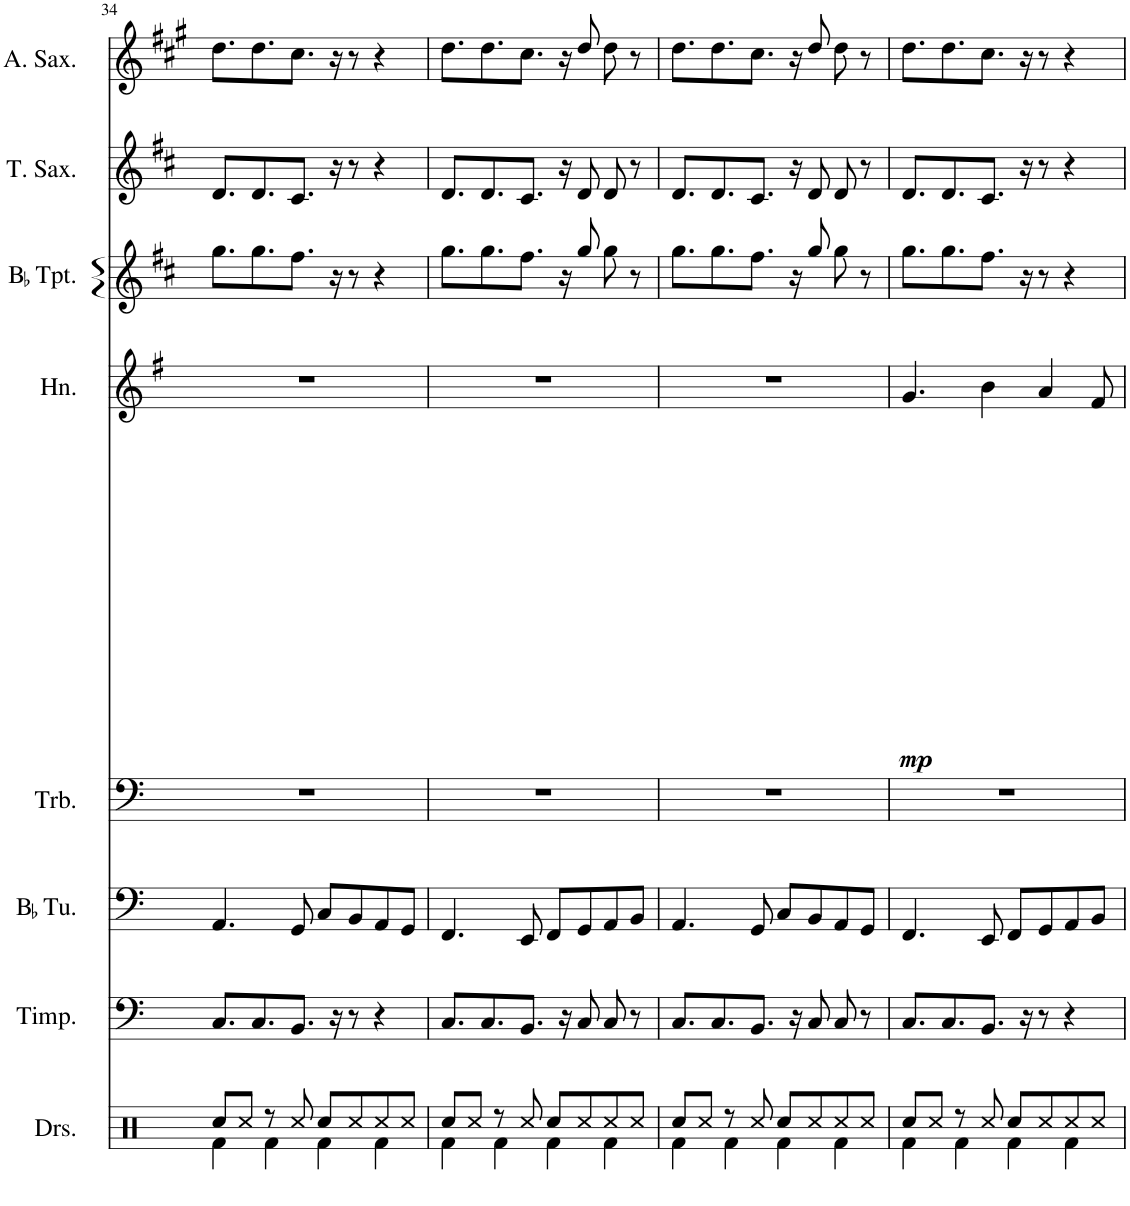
**kern	**kern	**kern	**kern	**kern	**dynam	**kern	**kern	**kern
*part8	*part7	*part6	*part5	*part4	*part4	*part3	*part2	*part1
*staff8	*staff7	*staff6	*staff5	*staff4	*staff4	*staff3	*staff2	*staff1
*I"Drumset	*I"Timpani	*I"BaccidentalFlat Tuba	*I"Trombone	*I"Horn	*	*I"BaccidentalFlat Trumpet	*I"Tenor Saxophone	*I"Alto Saxophone
*I'Drs.	*I'Timp.	*I'BaccidentalFlat Tu.	*I'Trb.	*I'Hn.	*	*I'BaccidentalFlat Tpt.	*I'T. Sax.	*I'A. Sax.
!!LO:PB:g=z
*clefX	*clefF4	*clefF4	*clefF4	*clefG2	*	*clefG2	*clefG2	*clefG2
*	*	*	*	*Trd4c7	*	*Trd1c2	*Trd8c14	*Trd5c9
*k[]	*k[]	*k[]	*k[]	*k[f#]	*	*k[f#c#]	*k[f#c#]	*k[f#c#g#]
*M4/4	*M4/4	*M4/4	*M4/4	*M4/4	*	*M4/4	*M4/4	*M4/4
=34	=34	=34	=34	=34	=34	=34	=34	=34
*^	*	*	*	*	*	*	*	*
8Rcc/L	4Rf\	8.C/L	4.AA/	1r	1r	.	8.gg\L	8.d/L	8.dd\L
8Rcc/J	.	.	.	.	.	.	.	.	.
.	.	8.C/	.	.	.	.	8.gg\	8.d/	8.dd\
8r	4Rf\	.	.	.	.	.	.	.	.
8Rcc/	.	8.BB/J	8GG/	.	.	.	8.ff#\J	8.c#/J	8.cc#\J
8Rcc/L	4Rf\	.	8C/L	.	.	.	.	.	.
.	.	16r	.	.	.	.	16r	16r	16r
8Rcc/	.	8r	8BB/	.	.	.	8r	8r	8r
8Rcc/	4Rf\	4r	8AA/	.	.	.	4r	4r	4r
8Rcc/J	.	.	8GG/J	.	.	.	.	.	.
=35	=35	=35	=35	=35	=35	=35	=35	=35	=35
8Rcc/L	4Rf\	8.C/L	4.FF/	1r	1r	.	8.gg\L	8.d/L	8.dd\L
8Rcc/J	.	.	.	.	.	.	.	.	.
.	.	8.C/	.	.	.	.	8.gg\	8.d/	8.dd\
8r	4Rf\	.	.	.	.	.	.	.	.
8Rcc/	.	8.BB/J	8EE/	.	.	.	8.ff#\J	8.c#/J	8.cc#\J
8Rcc/L	4Rf\	.	8FF/L	.	.	.	.	.	.
.	.	16r	.	.	.	.	16r	16r	16r
8Rcc/	.	8C/	8GG/	.	.	.	8gg/	8d/	8dd/
8Rcc/	4Rf\	8C/	8AA/	.	.	.	8gg\	8d/	8dd\
8Rcc/J	.	8r	8BB/J	.	.	.	8r	8r	8r
=36	=36	=36	=36	=36	=36	=36	=36	=36	=36
8Rcc/L	4Rf\	8.C/L	4.AA/	1r	1r	.	8.gg\L	8.d/L	8.dd\L
8Rcc/J	.	.	.	.	.	.	.	.	.
.	.	8.C/	.	.	.	.	8.gg\	8.d/	8.dd\
8r	4Rf\	.	.	.	.	.	.	.	.
8Rcc/	.	8.BB/J	8GG/	.	.	.	8.ff#\J	8.c#/J	8.cc#\J
8Rcc/L	4Rf\	.	8C/L	.	.	.	.	.	.
.	.	16r	.	.	.	.	16r	16r	16r
8Rcc/	.	8C/	8BB/	.	.	.	8gg/	8d/	8dd/
8Rcc/	4Rf\	8C/	8AA/	.	.	.	8gg\	8d/	8dd\
8Rcc/J	.	8r	8GG/J	.	.	.	8r	8r	8r
=37	=37	=37	=37	=37	=37	=37	=37	=37	=37
!	!	!	!	!	!	!LO:DY:b	!	!	!
8Rcc/L	4Rf\	8.C/L	4.FF/	1r	4.g/	mp	8.gg\L	8.d/L	8.dd\L
8Rcc/J	.	.	.	.	.	.	.	.	.
.	.	8.C/	.	.	.	.	8.gg\	8.d/	8.dd\
8r	4Rf\	.	.	.	.	.	.	.	.
8Rcc/	.	8.BB/J	8EE/	.	4b\	.	8.ff#\J	8.c#/J	8.cc#\J
8Rcc/L	4Rf\	.	8FF/L	.	.	.	.	.	.
.	.	16r	.	.	.	.	16r	16r	16r
8Rcc/	.	8r	8GG/	.	4a/	.	8r	8r	8r
8Rcc/	4Rf\	4r	8AA/	.	.	.	4r	4r	4r
8Rcc/J	.	.	8BB/J	.	8f#/	.	.	.	.
*v	*v	*	*	*	*	*	*	*	*
=	=	=	=	=	=	=	=	=
*-	*-	*-	*-	*-	*-	*-	*-	*-
